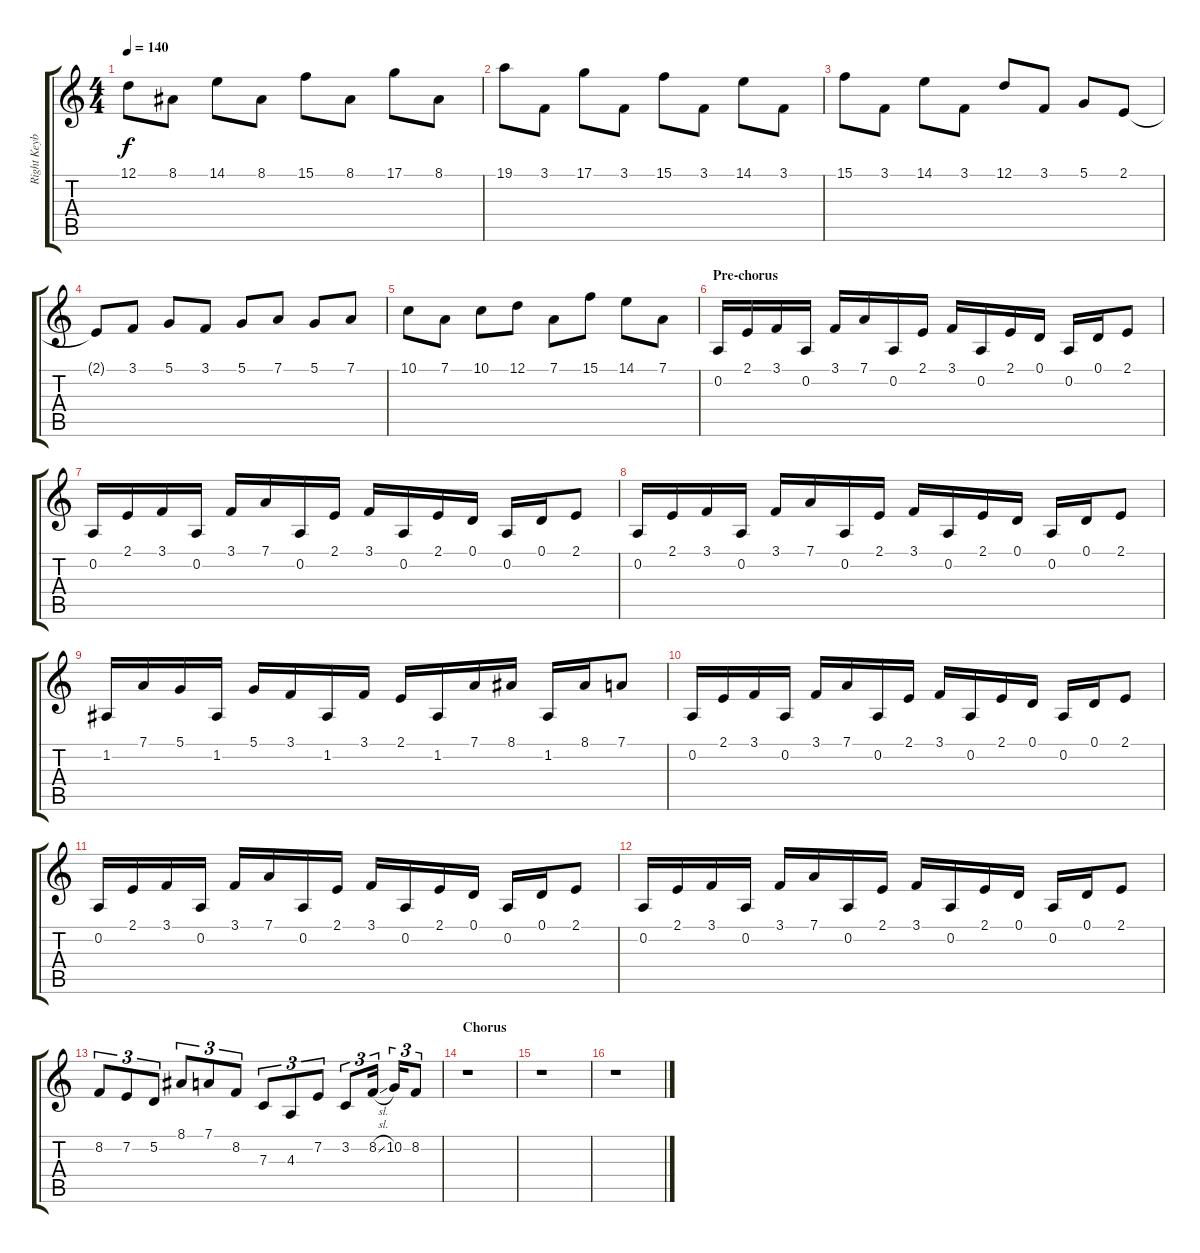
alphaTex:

\track ("Right Keybord" "Right Keyb") {instrument stringensemble1}
\staff {score tabs}
\tuning (D4 A3 F3 C3 G2 D2) {hide}
\ts (4 4)
\tempo 140
\clef g2
\ks c
12.1.8{dy f} 8.1.8 14.1.8 8.1.8 15.1.8 8.1.8 17.1.8 8.1.8 |
19.1.8 3.1.8 17.1.8 3.1.8 15.1.8 3.1.8 14.1.8 3.1.8 |
15.1.8 3.1.8 14.1.8 3.1.8 12.1.8 3.1.8 5.1.8 2.1.8 |
2.1{t}.8 3.1.8 5.1.8 3.1.8 5.1.8 7.1.8 5.1.8 7.1.8 |
10.1.8 7.1.8 10.1.8 12.1.8 7.1.8 15.1.8 14.1.8 7.1.8 |
\section ("" "Pre-chorus")
0.2.16{volume 11 instrument orchestralharp} 2.1.16 3.1.16 0.2.16 3.1.16 7.1.16 0.2.16 2.1.16 3.1.16 0.2.16 2.1.16 0.1.16 0.2.16 0.1.16 2.1.8 |
0.2.16 2.1.16 3.1.16 0.2.16 3.1.16 7.1.16 0.2.16 2.1.16 3.1.16 0.2.16 2.1.16 0.1.16 0.2.16 0.1.16 2.1.8 |
0.2.16 2.1.16 3.1.16 0.2.16 3.1.16 7.1.16 0.2.16 2.1.16 3.1.16 0.2.16 2.1.16 0.1.16 0.2.16 0.1.16 2.1.8 |
1.2.16 7.1.16 5.1.16 1.2.16 5.1.16 3.1.16 1.2.16 3.1.16 2.1.16 1.2.16 7.1.16 8.1.16 1.2.16 8.1.16 7.1.8 |
0.2.16 2.1.16 3.1.16 0.2.16 3.1.16 7.1.16 0.2.16 2.1.16 3.1.16 0.2.16 2.1.16 0.1.16 0.2.16 0.1.16 2.1.8 |
0.2.16 2.1.16 3.1.16 0.2.16 3.1.16 7.1.16 0.2.16 2.1.16 3.1.16 0.2.16 2.1.16 0.1.16 0.2.16 0.1.16 2.1.8 |
0.2.16 2.1.16 3.1.16 0.2.16 3.1.16 7.1.16 0.2.16 2.1.16 3.1.16 0.2.16 2.1.16 0.1.16 0.2.16 0.1.16 2.1.8 |
8.2.8{tu (3 2)} 7.2.8{tu (3 2)} 5.2.8{tu (3 2)} 8.1.8{tu (3 2)} 7.1.8{tu (3 2)} 8.2.8{tu (3 2)} 7.3.8{tu (3 2)} 4.3.8{tu (3 2)} 7.2.8{tu (3 2)} 3.2.8{tu (3 2)} 8.2{sl}.16{tu (3 2)} 10.2.16{tu (3 2)} 8.2.8{tu (3 2)} |
\section ("" "Chorus")
r.1 |
r.1 |
r.1{volume 14 instrument flute}
